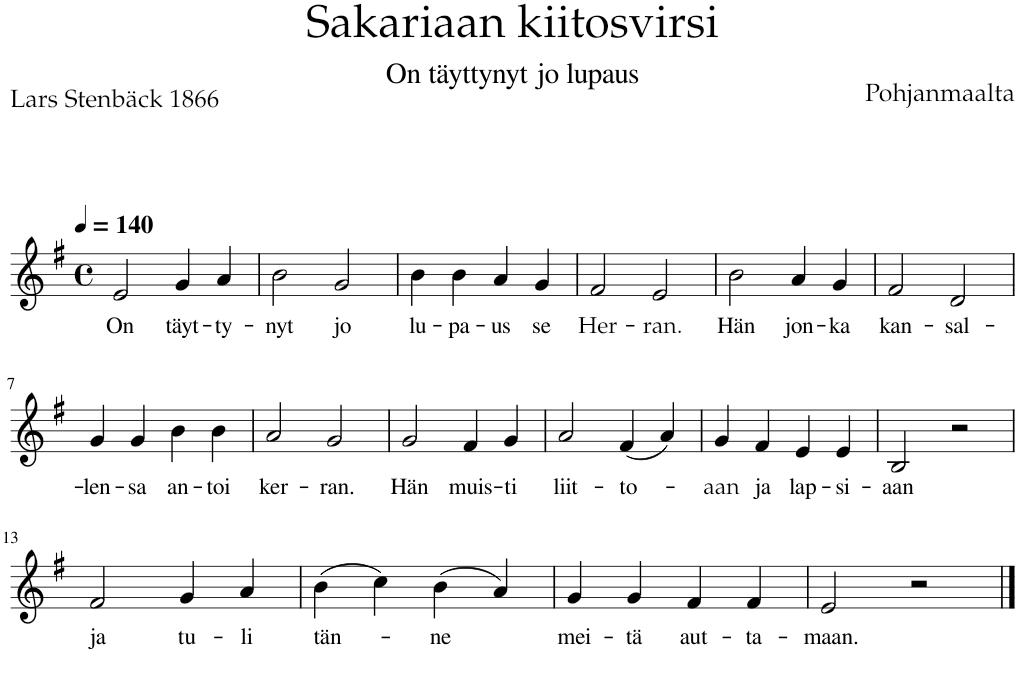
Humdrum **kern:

**kern	**text
*part1	*part1
*staff1	*staff1
*I"Staff	*
*clefG2	*
*k[f#]	*
*M4/4	*
*met(c)	*
*MM140	*
=1	=1
!	!LO:LY:b
2e/	On
!	!LO:LY:b
4g/	täyt-
!	!LO:LY:b
4a/	-ty-
=2	=2
!	!LO:LY:b
2b\	-nyt
!	!LO:LY:b
2g/	jo
=3	=3
!	!LO:LY:b
4b\	lu-
!	!LO:LY:b
4b\	-pa-
!	!LO:LY:b
4a/	-us
!	!LO:LY:b
4g/	se
=4	=4
!	!LO:LY:b
2f#/	Her-
!	!LO:LY:b
2e/	-ran.
=5	=5
!	!LO:LY:b
2b\	Hän
!	!LO:LY:b
4a/	jon-
!	!LO:LY:b
4g/	-ka
=6	=6
!	!LO:LY:b
2f#/	kan-
!	!LO:LY:b
2d/	-sal-
!!LO:LB:g=z
=7	=7
!	!LO:LY:b
4g/	-len-
!	!LO:LY:b
4g/	-sa
!	!LO:LY:b
4b\	an-
!	!LO:LY:b
4b\	-toi
=8	=8
!	!LO:LY:b
2a/	ker-
!	!LO:LY:b
2g/	-ran.
=9	=9
!	!LO:LY:b
2g/	Hän
!	!LO:LY:b
4f#/	muis-
!	!LO:LY:b
4g/	-ti
=10	=10
!	!LO:LY:b
2a/	liit-
!	!LO:LY:b
(4f#/	-to-
4a/)	.
=11	=11
!	!LO:LY:b
4g/	-aan
!	!LO:LY:b
4f#/	ja
!	!LO:LY:b
4e/	lap-
!	!LO:LY:b
4e/	-si-
=12	=12
!	!LO:LY:b
2B/	-aan
2r	.
!!LO:LB:g=z
=13	=13
!	!LO:LY:b
2f#/	ja
!	!LO:LY:b
4g/	tu-
!	!LO:LY:b
4a/	-li
=14	=14
!	!LO:LY:b
(4b\	tän-
4cc\)	.
!	!LO:LY:b
(4b\	-ne
4a/)	.
=15	=15
!	!LO:LY:b
4g/	mei-
!	!LO:LY:b
4g/	-tä
!	!LO:LY:b
4f#/	aut-
!	!LO:LY:b
4f#/	-ta-
=16	=16
!	!LO:LY:b
2e/	-maan.
2r	.
==	==
*-	*-
